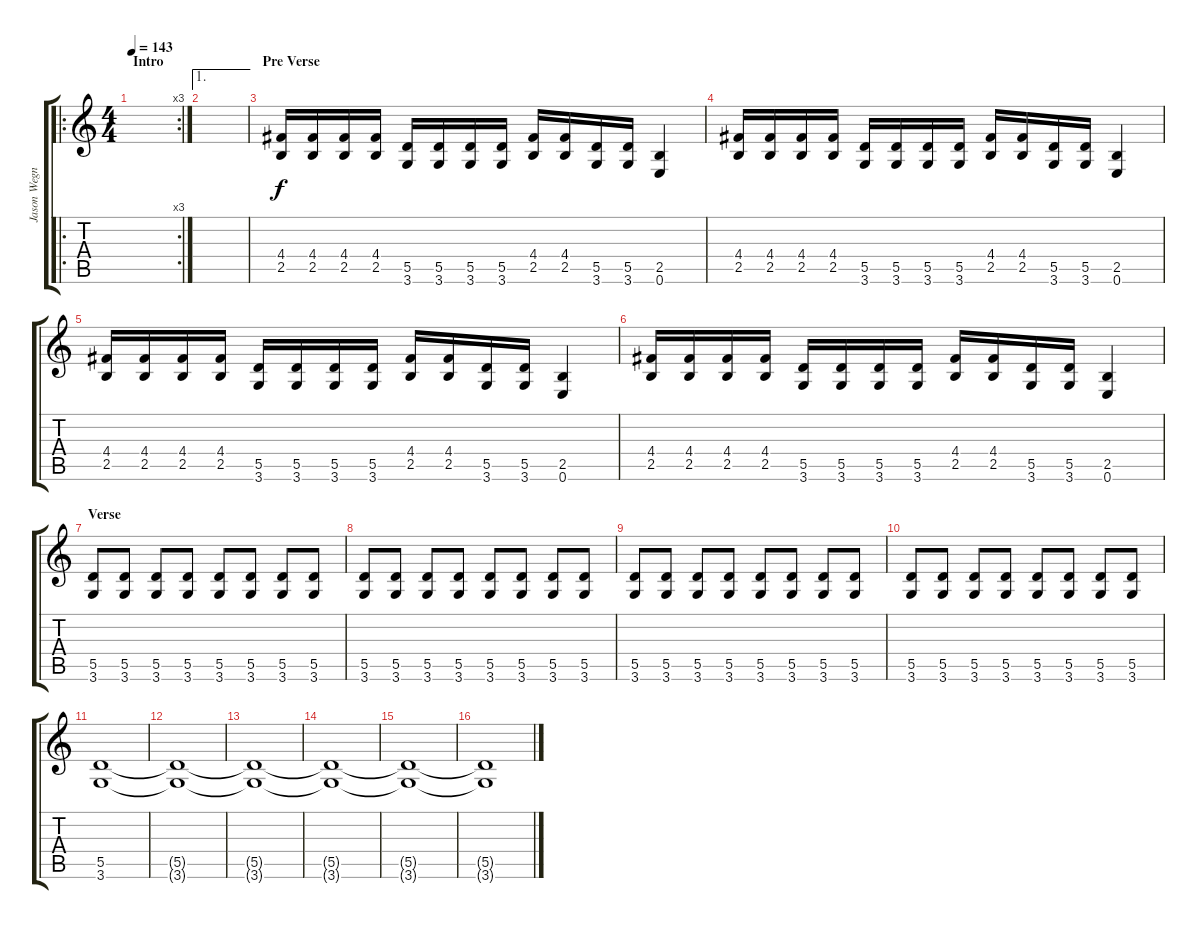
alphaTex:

\track ("Jason Wegner" "Jason Wegn") {instrument distortionguitar}
\staff {score tabs}
\tuning (E4 B3 G3 D3 A2 E2) {hide}
\ro
\rc 3
\ts (4 4)
\section ("" "Intro")
\tempo 143
\clef g2
\ks c
|
\ae 1
|
\section ("" "Pre Verse")
(4.4 2.5).16 (4.4 2.5).16 (4.4 2.5).16 (4.4 2.5).16 (5.5 3.6).16 (5.5 3.6).16 (5.5 3.6).16 (5.5 3.6).16 (4.4 2.5).16 (4.4 2.5).16 (5.5 3.6).16 (5.5 3.6).16 (2.5 0.6).4 |
(4.4 2.5).16 (4.4 2.5).16 (4.4 2.5).16 (4.4 2.5).16 (5.5 3.6).16 (5.5 3.6).16 (5.5 3.6).16 (5.5 3.6).16 (4.4 2.5).16 (4.4 2.5).16 (5.5 3.6).16 (5.5 3.6).16 (2.5 0.6).4 |
(4.4 2.5).16 (4.4 2.5).16 (4.4 2.5).16 (4.4 2.5).16 (5.5 3.6).16 (5.5 3.6).16 (5.5 3.6).16 (5.5 3.6).16 (4.4 2.5).16 (4.4 2.5).16 (5.5 3.6).16 (5.5 3.6).16 (2.5 0.6).4 |
(4.4 2.5).16 (4.4 2.5).16 (4.4 2.5).16 (4.4 2.5).16 (5.5 3.6).16 (5.5 3.6).16 (5.5 3.6).16 (5.5 3.6).16 (4.4 2.5).16 (4.4 2.5).16 (5.5 3.6).16 (5.5 3.6).16 (2.5 0.6).4 |
\section ("" "Verse")
(5.5 3.6).8 (5.5 3.6).8 (5.5 3.6).8 (5.5 3.6).8 (5.5 3.6).8 (5.5 3.6).8 (5.5 3.6).8 (5.5 3.6).8 |
(5.5 3.6).8 (5.5 3.6).8 (5.5 3.6).8 (5.5 3.6).8 (5.5 3.6).8 (5.5 3.6).8 (5.5 3.6).8 (5.5 3.6).8 |
(5.5 3.6).8 (5.5 3.6).8 (5.5 3.6).8 (5.5 3.6).8 (5.5 3.6).8 (5.5 3.6).8 (5.5 3.6).8 (5.5 3.6).8 |
(5.5 3.6).8 (5.5 3.6).8 (5.5 3.6).8 (5.5 3.6).8 (5.5 3.6).8 (5.5 3.6).8 (5.5 3.6).8 (5.5 3.6).8 |
(5.5 3.6).1 |
(5.5{t} 3.6{t}).1 |
(5.5{t} 3.6{t}).1 |
(5.5{t} 3.6{t}).1 |
(5.5{t} 3.6{t}).1 |
(5.5{t} 3.6{t}).1
